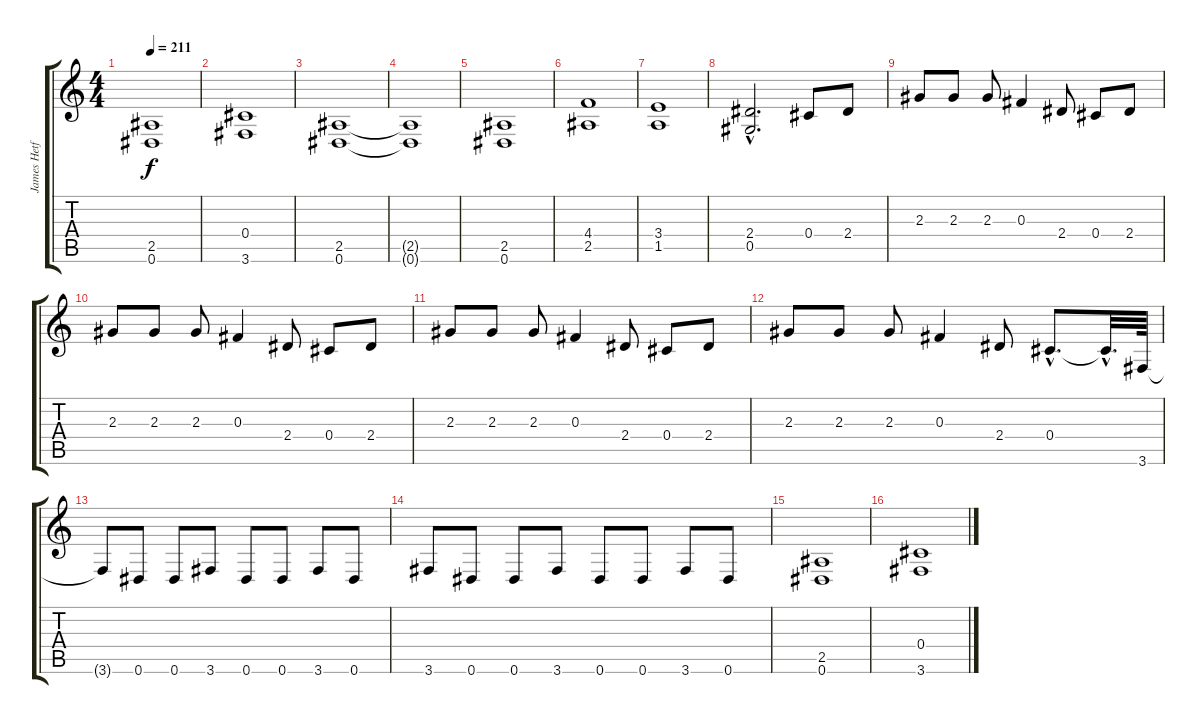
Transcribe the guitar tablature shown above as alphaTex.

\track ("James Hetfield (Guitar)" "James Hetf") {instrument overdrivenguitar}
\staff {score tabs}
\tuning (Eb4 Bb3 Gb3 Db3 Ab2 Eb2) {hide}
\ts (4 4)
\tempo 211
\clef g2
\ks c
(2.5 0.6).1{dy f} |
(0.4 3.6).1 |
(2.5 0.6).1 |
(2.5{t} 0.6{t}).1 |
(2.5 0.6).1 |
(4.4 2.5).1 |
(3.4 1.5).1 |
(2.4{hac} 0.5{hac}).2{d} 0.4.8 2.4.8 |
2.3.8 2.3.8 2.3.8 0.3.4 2.4.8 0.4.8 2.4.8 |
2.3.8 2.3.8 2.3.8 0.3.4 2.4.8 0.4.8 2.4.8 |
2.3.8 2.3.8 2.3.8 0.3.4 2.4.8 0.4.8 2.4.8 |
2.3.8 2.3.8 2.3.8 0.3.4 2.4.8 0.4{hac}.8{d} 0.4{hac t}.32{d} 3.6.64 |
3.6{t}.8 0.6.8 0.6.8 3.6.8 0.6.8 0.6.8 3.6.8 0.6.8 |
3.6.8 0.6.8 0.6.8 3.6.8 0.6.8 0.6.8 3.6.8 0.6.8 |
(2.5 0.6).1 |
(0.4 3.6).1
